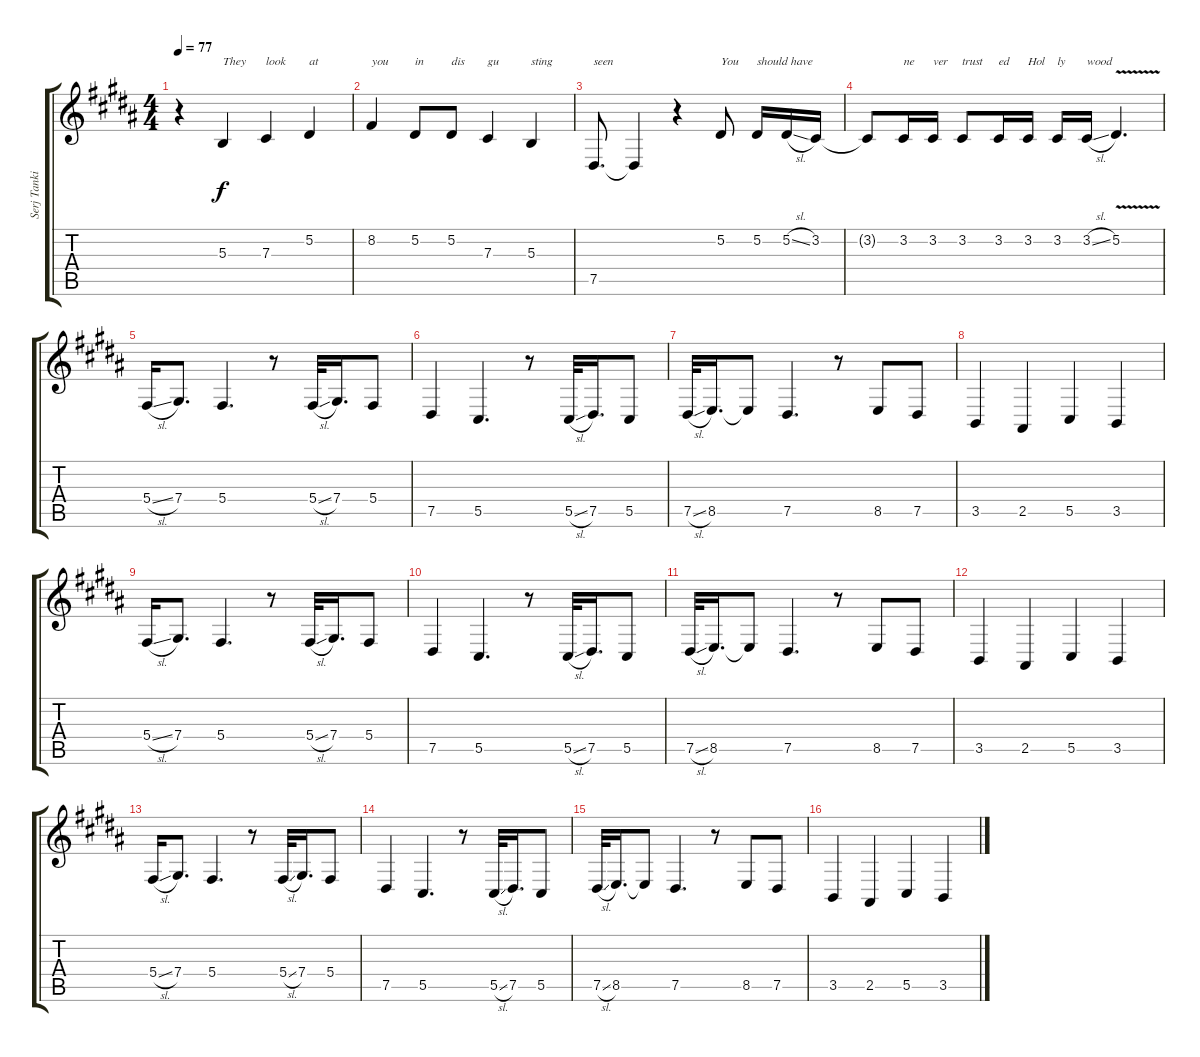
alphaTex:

\track ("Serj Tankian" "Serj Tanki") {instrument tenorsax}
\staff {score tabs}
\tuning (Eb4 Bb3 Gb3 Db3 Ab2 Eb2) {hide}
\ts (4 4)
\tempo 77
\clef g2
\ks g#minor
r.4{dy f} 5.3.4{txt "They"} 7.3.4{txt "look"} 5.2.4{txt "at"} |
8.2.4{txt "you"} 5.2.8{txt "in"} 5.2.8{txt "dis"} 7.3.4{txt "gu"} 5.3.4{txt "sting"} |
7.5.8{d txt "seen"} 7.5{t}.4 r.4 5.2.8{txt "You"} 5.2.16{txt "should have"} 5.2{sl}.16 3.2.16 |
3.2{t}.8 3.2.16{txt "ne"} 3.2.16{txt "ver"} 3.2.8{txt "trust"} 3.2.16{txt "ed"} 3.2.16{txt "Hol"} 3.2.16{txt "ly"} 3.2{sl}.16{txt "wood"} 5.2{v}.4{d} |
5.4{sl}.16 7.4.8{d} 5.4.4{d} r.8 5.4{sl}.32 7.4.16{d} 5.4.8 |
7.5.4 5.5.4{d} r.8 5.5{sl}.32 7.5.16{d} 5.5.8 |
7.5{sl}.32 8.5.16{d} 8.5{t}.8 7.5.4{d} r.8 8.5.8 7.5.8 |
3.5.4 2.5.4 5.5.4 3.5.4 |
5.4{sl}.16 7.4.8{d} 5.4.4{d} r.8 5.4{sl}.32 7.4.16{d} 5.4.8 |
7.5.4 5.5.4{d} r.8 5.5{sl}.32 7.5.16{d} 5.5.8 |
7.5{sl}.32 8.5.16{d} 8.5{t}.8 7.5.4{d} r.8 8.5.8 7.5.8 |
3.5.4 2.5.4 5.5.4 3.5.4 |
5.4{sl}.16 7.4.8{d} 5.4.4{d} r.8 5.4{sl}.32 7.4.16{d} 5.4.8 |
7.5.4 5.5.4{d} r.8 5.5{sl}.32 7.5.16{d} 5.5.8 |
7.5{sl}.32 8.5.16{d} 8.5{t}.8 7.5.4{d} r.8 8.5.8 7.5.8 |
3.5.4 2.5.4 5.5.4 3.5.4
